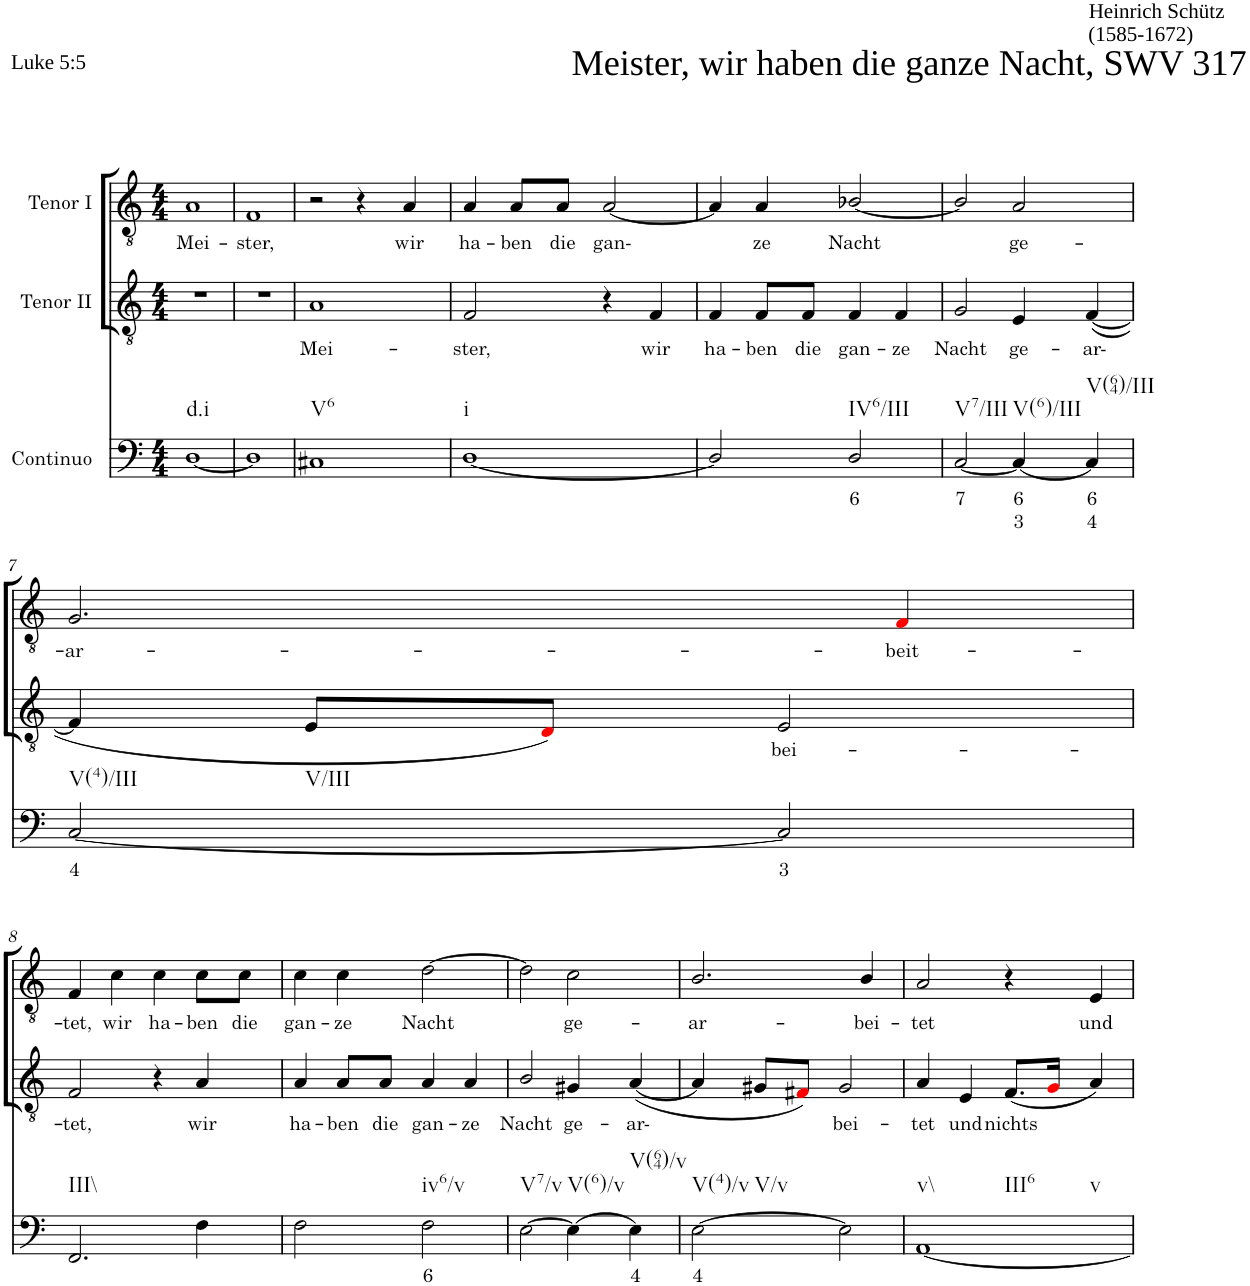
**kern	**text	**text	**kern	**text	**kern	**text
*part3	*part3	*part3	*part2	*part2	*part1	*part1
*staff3	*staff3	*staff3	*staff2	*staff2	*staff1	*staff1
*I"Continuo	*	*	*I"Tenor II	*	*I"Tenor I	*
*clefF4	*	*	*clefGv2	*	*clefGv2	*
*k[]	*	*	*k[]	*	*k[]	*
*M4/4	*	*	*M4/4	*	*M4/4	*
=1	=1	=1	=1	=1	=1	=1
!	!	!	!	!	!LO:TX:a:t=Meister, wir haben die ganze Nacht, SWV 317	!
!	!	!	!	!	!LO:TX:a:t=Heinrich Schütz	!
!	!	!	!	!	!LO:TX:a:t=(1585-1672)	!
!	!	!	!	!	!LO:TX:a:t=Luke 5&colon;5	!
!LO:TX:b:t=d.i	!	!	!	!	!	!
!	!	!	!	!	!	!LO:LY:b
[1D	.	.	1r	.	1A	Mei-
=2	=2	=2	=2	=2	=2	=2
!	!	!	!	!	!	!LO:LY:b
1D]	.	.	1r	.	1F	ster,
=3	=3	=3	=3	=3	=3	=3
!LO:TX:b:t=V6	!	!	!	!	!	!
!	!	!	!	!LO:LY:b	!	!
1C#X	.	.	1A	Mei-	2r	.
.	.	.	.	.	4r	.
!	!	!	!	!	!	!LO:LY:b
.	.	.	.	.	4A/	wir
=4	=4	=4	=4	=4	=4	=4
!LO:TX:b:t=i	!	!	!	!	!	!
!	!	!	!	!LO:LY:b	!	!LO:LY:b
[1D	.	.	2F/	ster,	4A/	ha-
!	!	!	!	!	!	!LO:LY:b
.	.	.	.	.	8A/L	ben
!	!	!	!	!	!	!LO:LY:b
.	.	.	.	.	8A/J	die
!	!	!	!	!	!	!LO:LY:b
.	.	.	4r	.	[2A/	gan-
!	!	!	!	!LO:LY:b	!	!
.	.	.	4F/	wir	.	.
=5	=5	=5	=5	=5	=5	=5
!	!	!	!	!LO:LY:b	!	!
2D/]	.	.	4F/	ha-	4A/]	.
!	!	!	!	!LO:LY:b	!	!LO:LY:b
.	.	.	8F/L	ben	4A/	ze
!	!	!	!	!LO:LY:b	!	!
.	.	.	8F/J	die	.	.
!LO:TX:b:t=IV6/III	!	!	!	!	!	!
!	!LO:LY:b	!	!	!LO:LY:b	!	!LO:LY:b
2D/	6	.	4F/	gan-	[2B-X/	Nacht
!	!	!	!	!LO:LY:b	!	!
.	.	.	4F/	ze	.	.
=6	=6	=6	=6	=6	=6	=6
!LO:TX:b:t=V7/III	!	!	!	!	!	!
!	!LO:LY:b	!	!	!LO:LY:b	!	!
[2C/	7	.	2G/	Nacht	2B-/]	.
!LO:TX:b:t=V(6)/III	!	!	!	!	!	!
!	!LO:LY:b	!LO:LY:b	!	!LO:LY:b	!	!LO:LY:b
4C/_	6	3	4E/	ge-	2A/	ge-
!LO:TX:b:t=V(64)/III	!	!	!	!	!	!
!	!LO:LY:b	!LO:LY:b	!	!LO:LY:b	!	!
4C/]	6	4	([4F/	ar-	.	.
!!LO:LB:g=z
=7	=7	=7	=7	=7	=7	=7
!LO:TX:b:t=V(4)/III	!	!	!	!	!	!
!LO:TX:b:t=V/III	!	!	!	!	!	!
!	!LO:LY:b	!	!	!	!	!LO:LY:b
[2C/	4	.	4F/]	.	2.G/	ar-
.	.	.	8E/L	.	.	.
.	.	.	8Di/J)	.	.	.
!	!LO:LY:b	!	!	!LO:LY:b	!	!
2C/]	3	.	2E/	bei-	.	.
!	!	!	!	!	!	!LO:LY:b
.	.	.	.	.	4Fi/	beit-
!!LO:LB:g=z
=8	=8	=8	=8	=8	=8	=8
!LO:TX:b:t=III\\	!	!	!	!	!	!
!	!	!	!	!LO:LY:b	!	!LO:LY:b
2.FF/	.	.	2F/	tet,	4F/	tet,
!	!	!	!	!	!	!LO:LY:b
.	.	.	.	.	4c\	wir
!	!	!	!	!	!	!LO:LY:b
.	.	.	4r	.	4c\	ha-
!	!	!	!	!LO:LY:b	!	!LO:LY:b
4F\	.	.	4A/	wir	8c\L	ben
!	!	!	!	!	!	!LO:LY:b
.	.	.	.	.	8c\J	die
=9	=9	=9	=9	=9	=9	=9
!	!	!	!	!LO:LY:b	!	!LO:LY:b
2F\	.	.	4A/	ha-	4c\	gan-
!	!	!	!	!LO:LY:b	!	!LO:LY:b
.	.	.	8A/L	ben	4c\	ze
!	!	!	!	!LO:LY:b	!	!
.	.	.	8A/J	die	.	.
!LO:TX:b:t=iv6/v	!	!	!	!	!	!
!	!LO:LY:b	!	!	!LO:LY:b	!	!LO:LY:b
2F\	6	.	4A/	gan-	[2d\	Nacht
!	!	!	!	!LO:LY:b	!	!
.	.	.	4A/	ze	.	.
=10	=10	=10	=10	=10	=10	=10
!LO:TX:b:t=V7/v	!	!	!	!	!	!
!	!	!	!	!LO:LY:b	!	!
[2E\	.	.	2B/	Nacht	2d\]	.
!LO:TX:b:t=V(6)/v	!	!	!	!	!	!
!	!	!	!	!LO:LY:b	!	!LO:LY:b
4E\_	.	.	4G#X/	ge-	2c\	ge-
!LO:TX:b:t=V(64)/v	!	!	!	!	!	!
!	!LO:LY:b	!	!	!LO:LY:b	!	!
4E\]	4	.	([4A/	ar-	.	.
=11	=11	=11	=11	=11	=11	=11
!LO:TX:b:t=V(4)/v	!	!	!	!	!	!
!LO:TX:b:t=V/v	!	!	!	!	!	!
!	!LO:LY:b	!	!	!	!	!LO:LY:b
[2E\	4	.	4A/]	.	2.B/	ar-
.	.	.	8G#X/L	.	.	.
.	.	.	8F#Xi/J)	.	.	.
!	!	!	!	!LO:LY:b	!	!
2E\]	.	.	2G#/	bei-	.	.
!	!	!	!	!	!	!LO:LY:b
.	.	.	.	.	4B/	bei-
=12	=12	=12	=12	=12	=12	=12
!LO:TX:b:t=v\\	!	!	!	!	!	!
!LO:TX:b:t=III6	!	!	!	!	!	!
!LO:TX:b:t=v	!	!	!	!	!	!
!	!	!	!	!LO:LY:b	!	!LO:LY:b
[1AA	.	.	4A/	tet	2A/	tet
!	!	!	!	!LO:LY:b	!	!
.	.	.	4E/	und	.	.
!	!	!	!	!LO:LY:b	!	!
.	.	.	(8.F/L	nichts	4r	.
.	.	.	16Gi/Jk	.	.	.
!	!	!	!	!	!	!LO:LY:b
.	.	.	4A/)	.	4E/	und
=	=	=	=	=	=	=
*-	*-	*-	*-	*-	*-	*-
